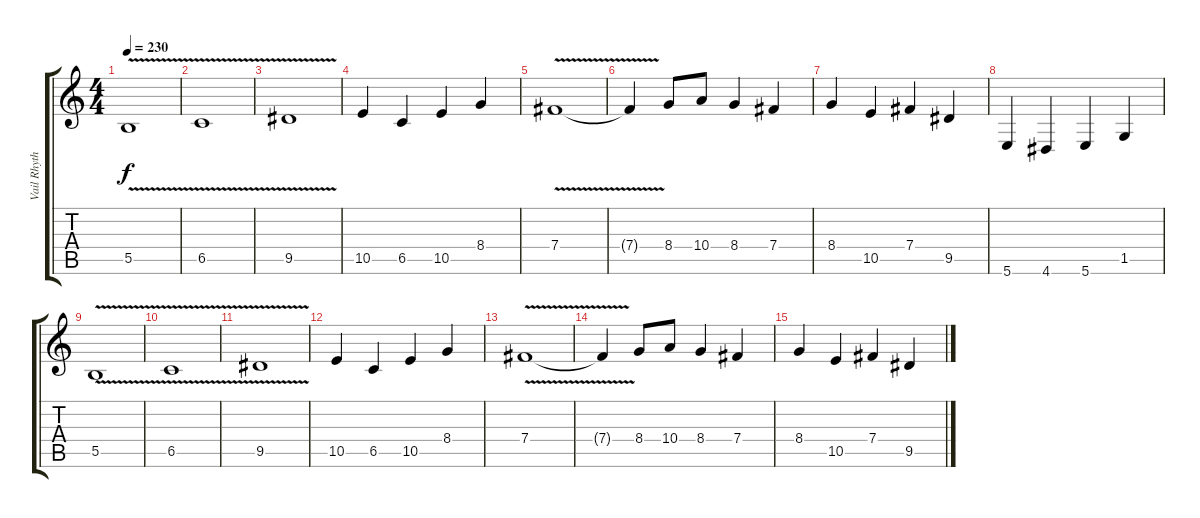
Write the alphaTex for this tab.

\track ("Vail Rhythm" "Vail Rhyth") {instrument overdrivenguitar}
\staff {score tabs}
\tuning (Db4 Ab3 E3 B2 Gb2 B1) {hide}
\ts (4 4)
\tempo 230
\clef g2
\ks c
5.5{v}.1{dy f} |
6.5{v}.1 |
9.5{v}.1 |
10.5.4 6.5.4 10.5.4 8.4.4 |
7.4{v}.1 |
7.4{t}.4 8.4.8 10.4.8 8.4.4 7.4.4 |
8.4.4 10.5.4 7.4.4 9.5.4 |
5.6.4 4.6.4 5.6.4 1.5.4 |
5.5{v}.1 |
6.5{v}.1 |
9.5{v}.1 |
10.5.4 6.5.4 10.5.4 8.4.4 |
7.4{v}.1 |
7.4{t}.4 8.4.8 10.4.8 8.4.4 7.4.4 |
8.4.4 10.5.4 7.4.4 9.5.4
